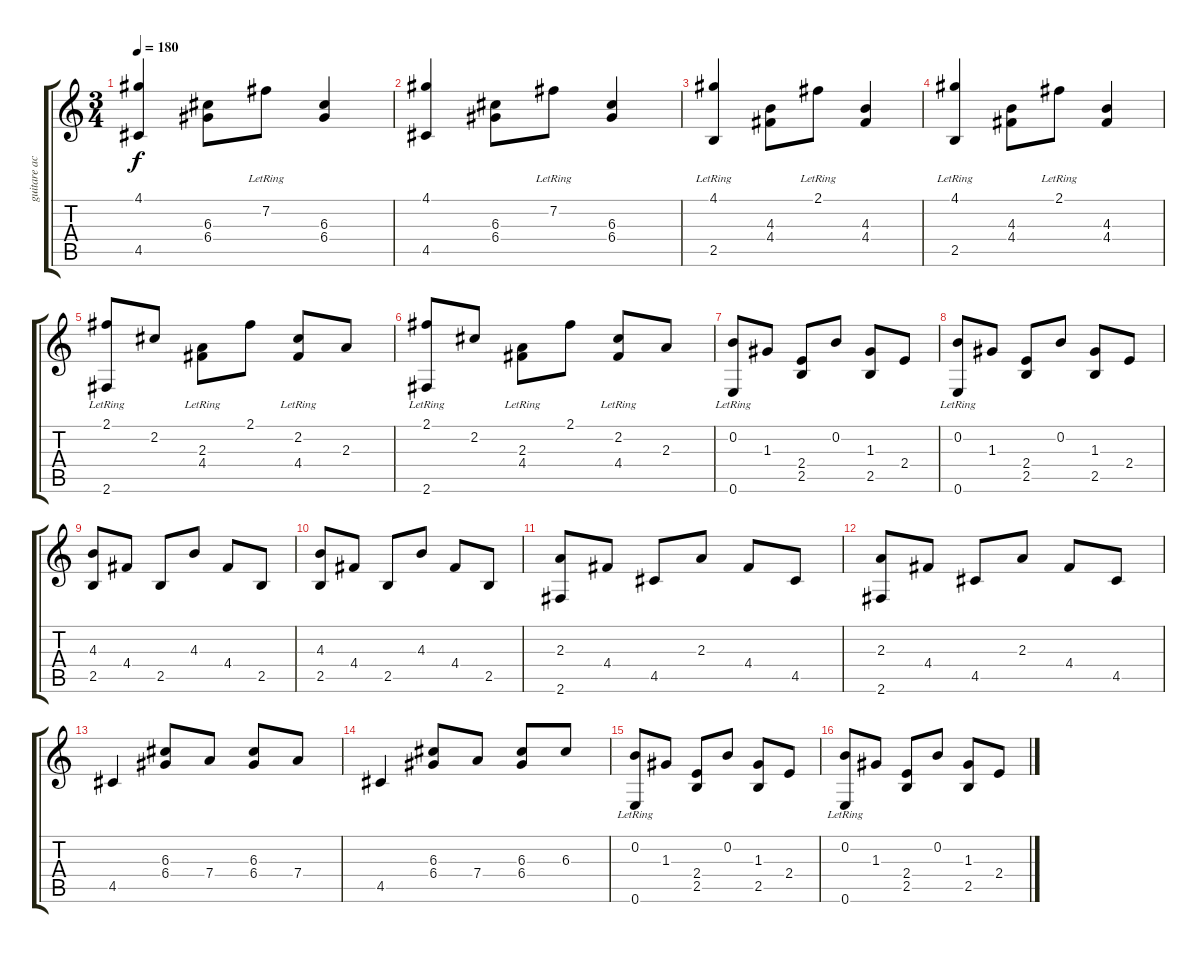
\track ("guitare acoustique" "guitare ac") {instrument acousticguitarnylon}
\staff {score tabs}
\tuning (E4 B3 G3 D3 A2 E2) {hide}
\ts (3 4)
\tempo 180
\clef g2
\ks c
(4.1 4.5).4{dy f} (6.3 6.4).8 7.2{lr}.8 (6.3 6.4).4 |
(4.1 4.5).4 (6.3 6.4).8 7.2{lr}.8 (6.3 6.4).4 |
(4.1{lr} 2.5).4 (4.3 4.4).8 2.1{lr}.8 (4.3 4.4).4 |
(4.1{lr} 2.5).4 (4.3 4.4).8 2.1{lr}.8 (4.3 4.4).4 |
(2.1 2.6{lr}).8 2.2.8 (2.3 4.4{lr}).8 2.1.8 (2.2 4.4{lr}).8 2.3.8 |
(2.1 2.6{lr}).8 2.2.8 (2.3 4.4{lr}).8 2.1.8 (2.2 4.4{lr}).8 2.3.8 |
(0.2 0.6{lr}).8 1.3.8 (2.4 2.5).8 0.2.8 (1.3 2.5).8 2.4.8 |
(0.2 0.6{lr}).8 1.3.8 (2.4 2.5).8 0.2.8 (1.3 2.5).8 2.4.8 |
(4.3 2.5).8 4.4.8 2.5.8 4.3.8 4.4.8 2.5.8 |
(4.3 2.5).8 4.4.8 2.5.8 4.3.8 4.4.8 2.5.8 |
(2.3 2.6).8 4.4.8 4.5.8 2.3.8 4.4.8 4.5.8 |
(2.3 2.6).8 4.4.8 4.5.8 2.3.8 4.4.8 4.5.8 |
4.5.4 (6.3 6.4).8 7.4.8 (6.3 6.4).8 7.4.8 |
4.5.4 (6.3 6.4).8 7.4.8 (6.3 6.4).8 6.3.8 |
(0.2 0.6{lr}).8 1.3.8 (2.4 2.5).8 0.2.8 (1.3 2.5).8 2.4.8 |
(0.2 0.6{lr}).8 1.3.8 (2.4 2.5).8 0.2.8 (1.3 2.5).8 2.4.8
